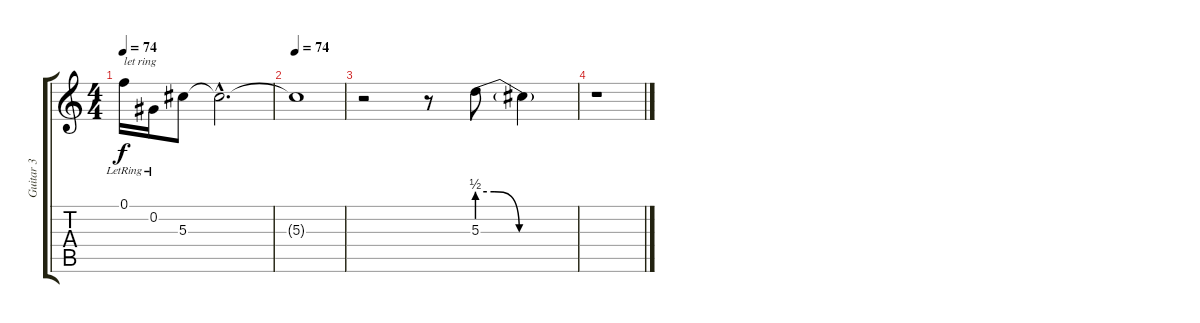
\track ("Guitar 3" "Guitar 3") {instrument overdrivenguitar}
\staff {score tabs}
\tuning (F4 Ab3 Ab3 Db3 Ab2 Db2) {hide}
\ts (4 4)
\tempo 74
\clef g2
\ks c
0.1{lr}.16{txt "let ring" dy f} 0.2{lr}.16 5.3.8 5.3{hac t}.2{d} |
\tempo 74
5.3{t}.1{instrument electricguitarclean} |
r.2 r.8 5.3{be (custom 0 2 10 2 25 0 60 0)}.8 5.3{t}.4 |
r.1
